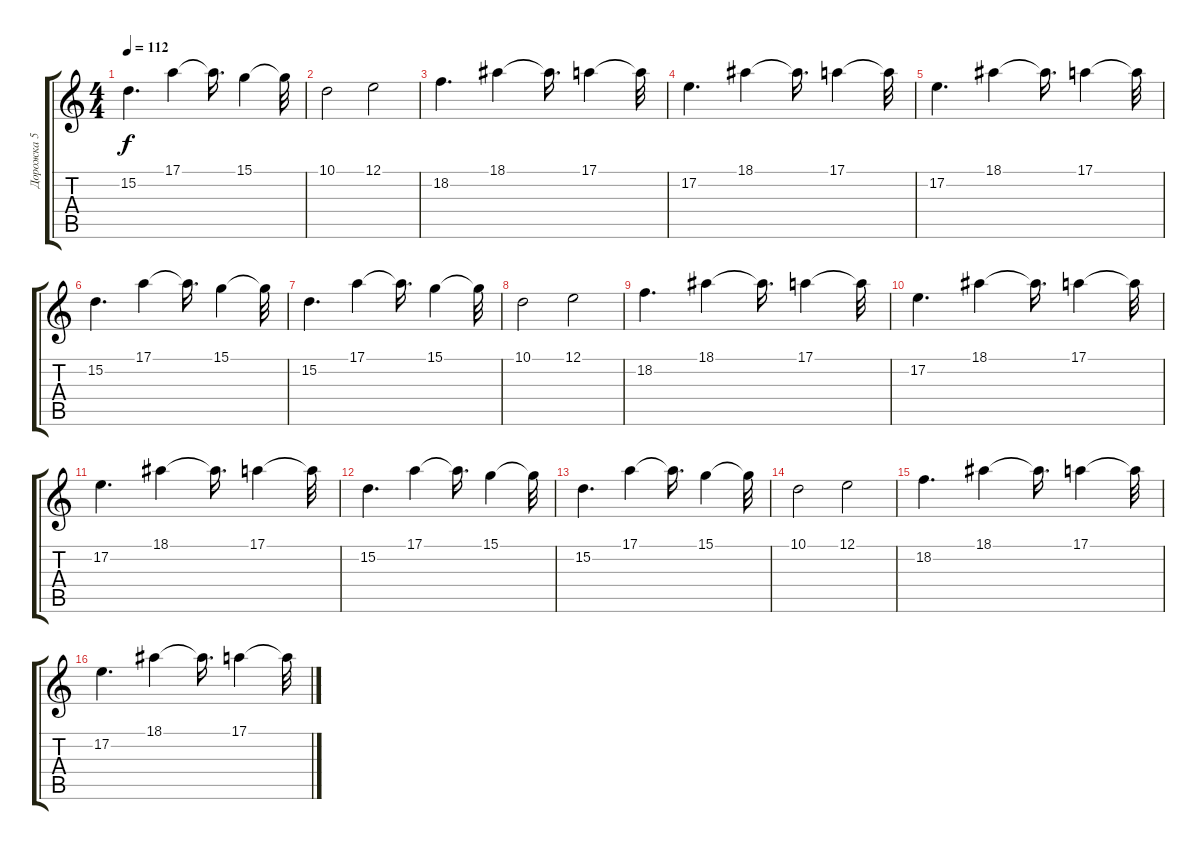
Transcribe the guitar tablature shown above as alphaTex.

\track ("Дорожка 5" "Дорожка 5") {instrument stringensemble1}
\staff {score tabs}
\tuning (E4 B3 G3 D3 A2 E2) {hide}
\ts (4 4)
\tempo 112
\clef g2
\ks c
15.2.4{d dy f} 17.1.4 17.1{t}.16{d} 15.1.4 15.1{t}.32 |
10.1.2 12.1.2 |
18.2.4{d} 18.1.4 18.1{t}.16{d} 17.1.4 17.1{t}.32 |
17.2.4{d} 18.1.4 18.1{t}.16{d} 17.1.4 17.1{t}.32 |
17.2.4{d} 18.1.4 18.1{t}.16{d} 17.1.4 17.1{t}.32 |
15.2.4{d} 17.1.4 17.1{t}.16{d} 15.1.4 15.1{t}.32 |
15.2.4{d} 17.1.4 17.1{t}.16{d} 15.1.4 15.1{t}.32 |
10.1.2 12.1.2 |
18.2.4{d} 18.1.4 18.1{t}.16{d} 17.1.4 17.1{t}.32 |
17.2.4{d} 18.1.4 18.1{t}.16{d} 17.1.4 17.1{t}.32 |
17.2.4{d} 18.1.4 18.1{t}.16{d} 17.1.4 17.1{t}.32 |
15.2.4{d} 17.1.4 17.1{t}.16{d} 15.1.4 15.1{t}.32 |
15.2.4{d} 17.1.4 17.1{t}.16{d} 15.1.4 15.1{t}.32 |
10.1.2 12.1.2 |
18.2.4{d} 18.1.4 18.1{t}.16{d} 17.1.4 17.1{t}.32 |
17.2.4{d} 18.1.4 18.1{t}.16{d} 17.1.4 17.1{t}.32
